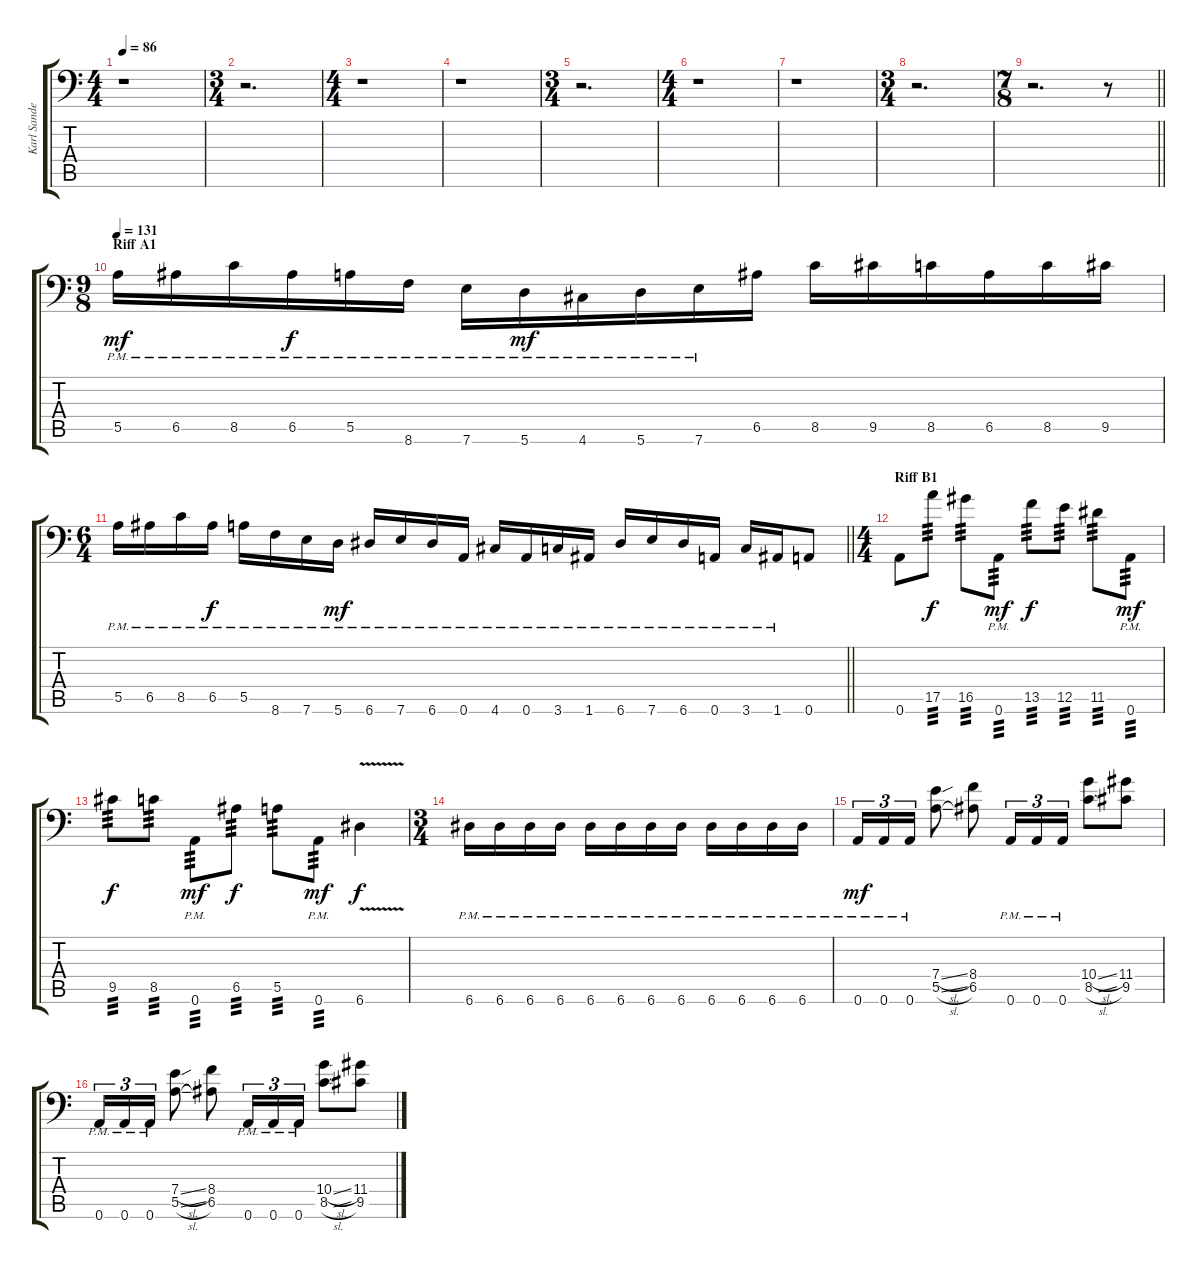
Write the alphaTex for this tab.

\track ("Karl Sanders" "Karl Sande") {instrument overdrivenguitar}
\staff {score tabs}
\tuning (B3 Gb3 D3 A2 E2 A1) {hide}
\ts (4 4)
\tempo 86
\clef f4
\ks c
r.1{dy mf} |
\ts (3 4)
r.2{d} |
\ts (4 4)
r.1 |
r.1 |
\ts (3 4)
r.2{d} |
\ts (4 4)
r.1 |
r.1 |
\ts (3 4)
r.2{d} |
\ts (7 8)
\barLineRight lightlight
r.2{d} r.8 |
\ts (9 8)
\section ("" "Riff A1")
\tempo 131
5.5{pm}.16 6.5{pm}.16 8.5{pm}.16 6.5{pm}.16{dy f} 5.5{pm}.16 8.6{pm}.16 7.6{pm}.16 5.6{pm}.16{dy mf} 4.6{pm}.16 5.6{pm}.16 7.6{pm}.16 6.5.16 8.5.16 9.5.16 8.5.16 6.5.16 8.5.16 9.5.16 |
\ts (6 4)
\barLineRight lightlight
5.5{pm}.16 6.5{pm}.16 8.5{pm}.16 6.5{pm}.16{dy f} 5.5{pm}.16 8.6{pm}.16 7.6{pm}.16 5.6{pm}.16{dy mf} 6.6{pm}.16 7.6{pm}.16 6.6{pm}.16 0.6{pm}.16 4.6{pm}.16 0.6{pm}.16 3.6{pm}.16 1.6{pm}.16 6.6{pm}.16 7.6{pm}.16 6.6{pm}.16 0.6{pm}.16 3.6{pm}.16 1.6{pm}.16 0.6.8 |
\ts (4 4)
\section ("" "Riff B1")
0.6.8 17.5.8{tp 3 dy f} 16.5.8{tp 3} 0.6{pm}.8{tp 3 dy mf} 13.5.8{tp 3 dy f} 12.5.8{tp 3} 11.5.8{tp 3} 0.6{pm}.8{tp 3 dy mf} |
9.5.8{tp 3 dy f} 8.5.8{tp 3} 0.6{pm}.8{tp 3 dy mf} 6.5.8{tp 3 dy f} 5.5.8{tp 3} 0.6{pm}.8{tp 3 dy mf} 6.6{v}.4{dy f} |
\ts (3 4)
6.6{pm}.16 6.6{pm}.16 6.6{pm}.16 6.6{pm}.16 6.6{pm}.16 6.6{pm}.16 6.6{pm}.16 6.6{pm}.16 6.6{pm}.16 6.6{pm}.16 6.6{pm}.16 6.6{pm}.16 |
0.6{pm}.16{tu (3 2) dy mf} 0.6{pm}.16{tu (3 2)} 0.6{pm}.16{tu (3 2)} (7.4{sl} 5.5{sl}).8 (8.4 6.5).8 0.6{pm}.16{tu (3 2)} 0.6{pm}.16{tu (3 2)} 0.6{pm}.16{tu (3 2)} (10.4{sl} 8.5{sl}).8 (11.4 9.5).8 |
0.6{pm}.16{tu (3 2)} 0.6{pm}.16{tu (3 2)} 0.6{pm}.16{tu (3 2)} (7.4{sl} 5.5{sl}).8 (8.4 6.5).8 0.6{pm}.16{tu (3 2)} 0.6{pm}.16{tu (3 2)} 0.6{pm}.16{tu (3 2)} (10.4{sl} 8.5{sl}).8 (11.4 9.5).8
